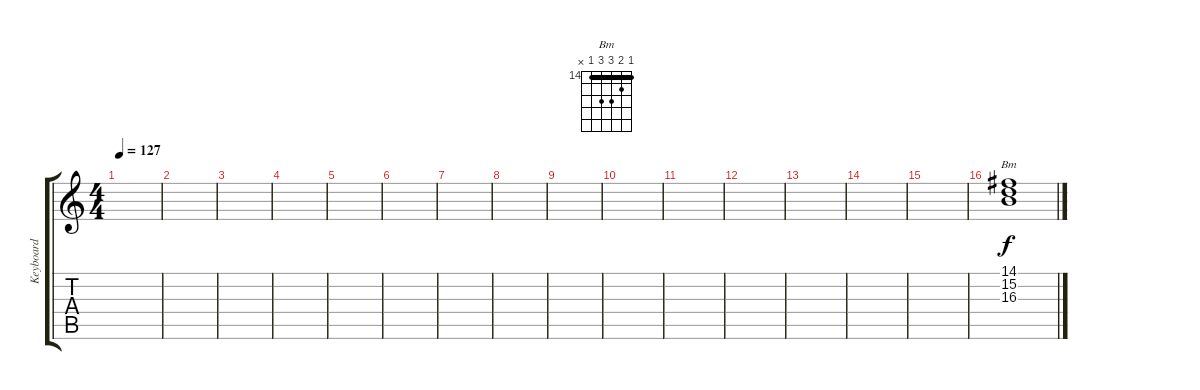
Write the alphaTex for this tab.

\track ("Keyboard" "Keyboard") {instrument stringensemble2}
\staff {score tabs}
\tuning (E4 B3 G3 D3 A2 E2) {hide}
\chord ("Bm" 14 15 16 16 14 x) {firstfret 14 barre 14}
\ts (4 4)
\tempo 127
\clef g2
\ks c
|
|
|
|
|
|
|
|
|
|
|
|
|
|
|
(14.1 15.2 16.3).1{ch "Bm"}
